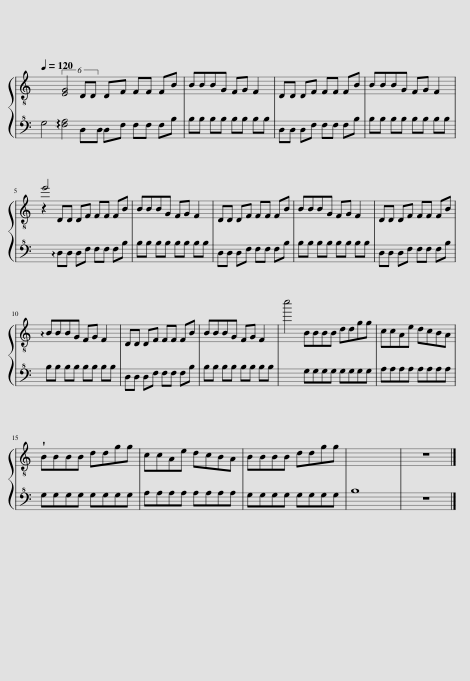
X:1
%%score { 1 | ( 2 3 ) }
L:1/8
Q:1/4=120
M:none
I:linebreak $
K:C
V:1 treble-8
V:2 bass+8
V:3 bass+8
V:1
[I:staff +1] g4 !arpeggio![F,A,]4 D,F, F,F, F,B, |[I:staff -1] B,,BBG FG F2 | DD DF FF FB | BBBG FG F2 |$ z2 DD DF FF FB | %5
 BBBG FG F2 | DD DF FF FB | BBBG FG F2 | DD DF FF FB |$ !arpeggio!BBBG FG F2 | %10
 DD DF FF FB | BBBG FG F2 | c''4 BBBB ddgg | ccAe dcBA |$ !wedge!BBBB ddgg | %15
 ccAe dcBA | BBBB ddgg |[I:staff +1] b8 |[I:staff -1] z8 |] %19
V:2
 x4[I:staff -1] (6:4:3[E,,G]4 DD DF FF FB |[I:staff +1] bB, B,B, B,B, B,B, | D,D, D,F, F,F, F,B, | B,B, B,B, B,B, B,B, |$[I:staff -1] E4[I:staff +1] x6 | %5
 B,B, B,B, B,B, B,B, | D,D, D,F, F,F, F,B, | B,B, B,B, B,B, B,B, | D,D, D,F, F,F, F,B, |$ B,B, B,B, B,B, B,B, | %10
 D,D, D,F, F,F, F,B, | B,B, B,B, B,B, B,B, | x4 G,G,G,G, G,G,G,G, | A,A,A,A, A,A,A,A, |$ G,G,G,G, G,G,G,G, | %15
 A,A,A,A, A,A,A,A, | G,G,G,G, G,G,G,G, | x8 | z8 |] %19
V:3
 x20/3 D,D, x16/3 | x8 | x8 | x8 |$ x2 !arpeggio!D,D, D,F, F,F, F,B, | %5
 x8 | x8 | x8 | x8 |$ x8 | %10
 x8 | x8 | x12 | x8 |$ x8 | %15
 x8 | x8 | x8 | x8 |] %19
